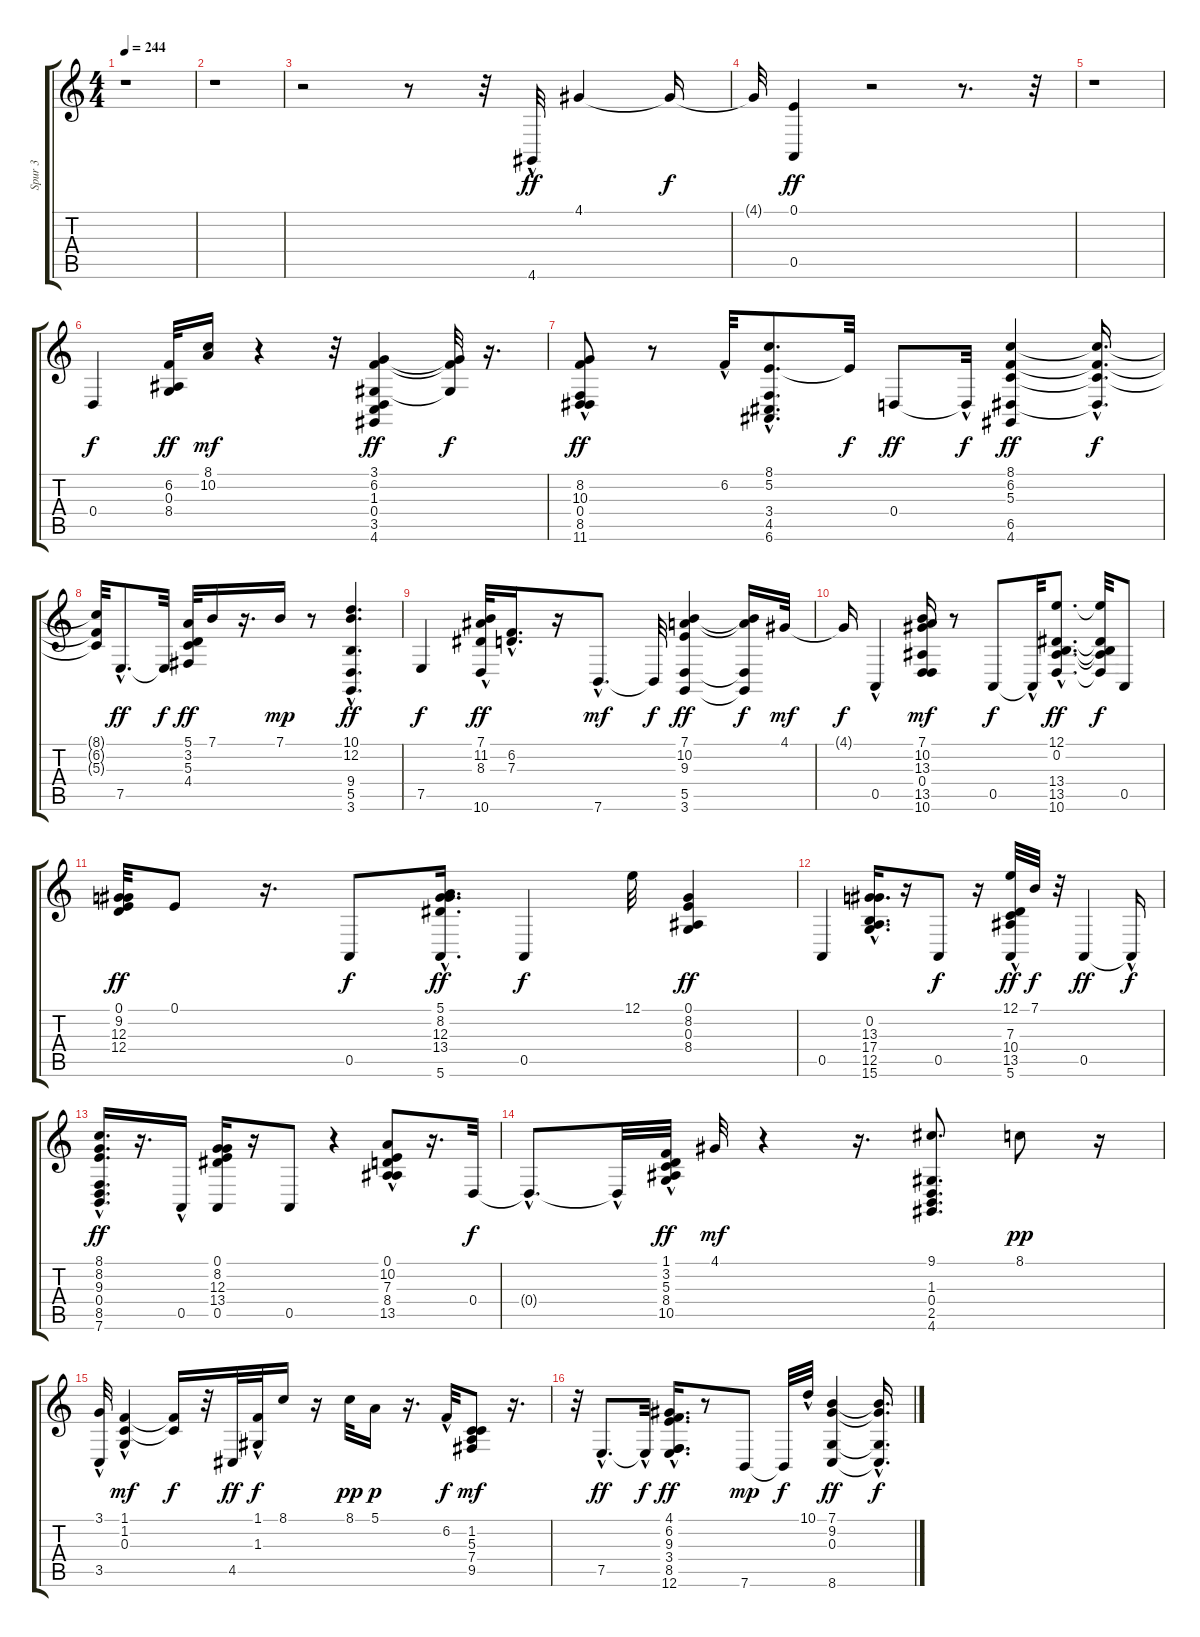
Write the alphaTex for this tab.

\track ("Spur 3" "Spur 3") {instrument acousticgrandpiano}
\staff {score tabs}
\tuning (E4 B3 G3 D3 A2 E2) {hide}
\ts (4 4)
\tempo 244
\clef g2
\ks c
r.1{dy ff instrument acousticgrandpiano} |
r.1 |
r.2 r.8 r.32 4.6{hac}.32 4.1.4 4.1{t}.16{dy f} |
4.1{t}.32 (0.1 0.5).4{dy ff} r.2 r.8{d} r.32 |
r.1 |
0.4.4{dy f} (6.2 0.3 8.4).32{dy ff} (8.1 10.2).16{dy mf} r.4 r.32 (3.1 6.2 1.3 0.4 3.5 4.6).4{dy ff} (3.1{t} 6.2{t} 1.3{t}).32{dy f} r.16{d} |
(8.2 10.3{hac} 0.4{hac} 8.5{hac} 11.6{hac}).8{dy ff} r.8 6.2{hac}.32 (8.1{hac} 5.2{hac} 3.4{hac} 4.5 6.6{hac}).8{d} 5.2{t}.32{dy f} 0.4.8{dy ff} 0.4{hac t}.32{dy f} (8.1 6.2 5.3 6.5 4.6).4{dy ff} (8.1{hac t} 6.2{hac t} 5.3{hac t} 6.5{hac t}).16{d dy f} |
(8.1{t} 6.2{t} 5.3{t}).32 7.5{hac}.8{d dy ff} 7.5{t}.32{dy f} (5.1 3.2 5.3 4.4).32{dy ff} 7.1.16 r.16{d} 7.1.16{dy mp} r.8 (10.1{hac} 12.2{hac} 9.4{hac} 5.5{hac} 3.6).4{d dy ff} |
7.5.4{dy f} (7.1 11.2{hac} 8.3 10.6{hac}).32{dy ff} (6.2 7.3{hac}).16{d} r.16 7.6{hac}.8{d dy mf} 7.6{t}.32{dy f} (7.1 10.2 9.3 5.5 3.6).4{dy ff} (7.1{t} 10.2{t} 5.5{t} 3.6{t}).16{dy f} 4.1.32{dy mf} |
4.1{t}.16{dy f} 0.5{hac}.4 (7.1 10.2 13.3 0.4 13.5 10.6).16{dy mf} r.8 0.5.8{dy f} 0.5{hac t}.32 (12.1{hac} 0.2{hac} 13.4{hac} 13.5{hac} 10.6{hac}).8{d dy ff} (12.1{t} 0.2{t} 13.4{t} 13.5{t} 10.6{t}).32{dy f} 0.5.8 |
(0.1 9.2 12.3 12.4).32{dy ff} 0.1.8 r.16{d} 0.5.8{dy f} (5.1 8.2 12.3{hac} 13.4 5.6{hac}).16{d dy ff} 0.5.4{dy f} 12.1.32 (0.1 8.2 0.3 8.4).4{dy ff} |
0.5.4 (0.2{hac} 13.3{hac} 17.4{hac} 12.5{hac} 15.6{hac}).16{d} r.16 0.5.8{dy f} r.16 (12.1 7.3{hac} 10.4{hac} 13.5{hac} 5.6).32{dy ff} 7.1.32{dy f} r.32 0.5.4{dy ff} 0.5{hac t}.16{dy f} |
(8.1{hac} 8.2{hac} 9.3 0.4 8.5 7.6).16{d dy ff} r.16{d} 0.5{hac}.16 (0.1 8.2 12.3 13.4 0.5).16 r.16 0.5.8 r.4 (0.1 10.2 7.3{hac} 8.4 13.5{hac}).8 r.16{d} 0.4.32{dy f} |
0.4{hac t}.8{d} 0.4{hac t}.32 (1.1 3.2 5.3 8.4{hac} 10.5{hac}).32{dy ff} 4.1.32{dy mf} r.4 r.16{d} (9.1 1.3 0.4 2.5 4.6).8{d} 8.1.8{dy pp} r.16 |
(3.1 3.5{hac}).32 (1.1 1.2 0.3{hac}).4{dy mf} (1.1{t} 1.2{t}).16{dy f} r.32 4.5.32{dy ff} (1.1{hac} 1.3{hac}).32{dy f} 8.1.16 r.16 8.1.32{dy pp} 5.1.16{dy p} r.16{d} 6.2{hac}.32{dy f} (1.2 5.3 7.4 9.5).8{dy mf} r.16{d} |
r.32 7.5{hac}.8{d dy ff} 7.5{hac t}.32{dy f} (4.1{hac} 6.2{hac} 9.3{hac} 3.4{hac} 8.5 12.6).16{d dy ff} r.8 7.6.8{dy mp} 7.6{t}.32{dy f} 10.1{hac}.32 (7.1 9.2 0.3 8.6).4{dy ff} (7.1{hac t} 9.2{t} 0.3{t} 8.6{t}).16{d dy f}
